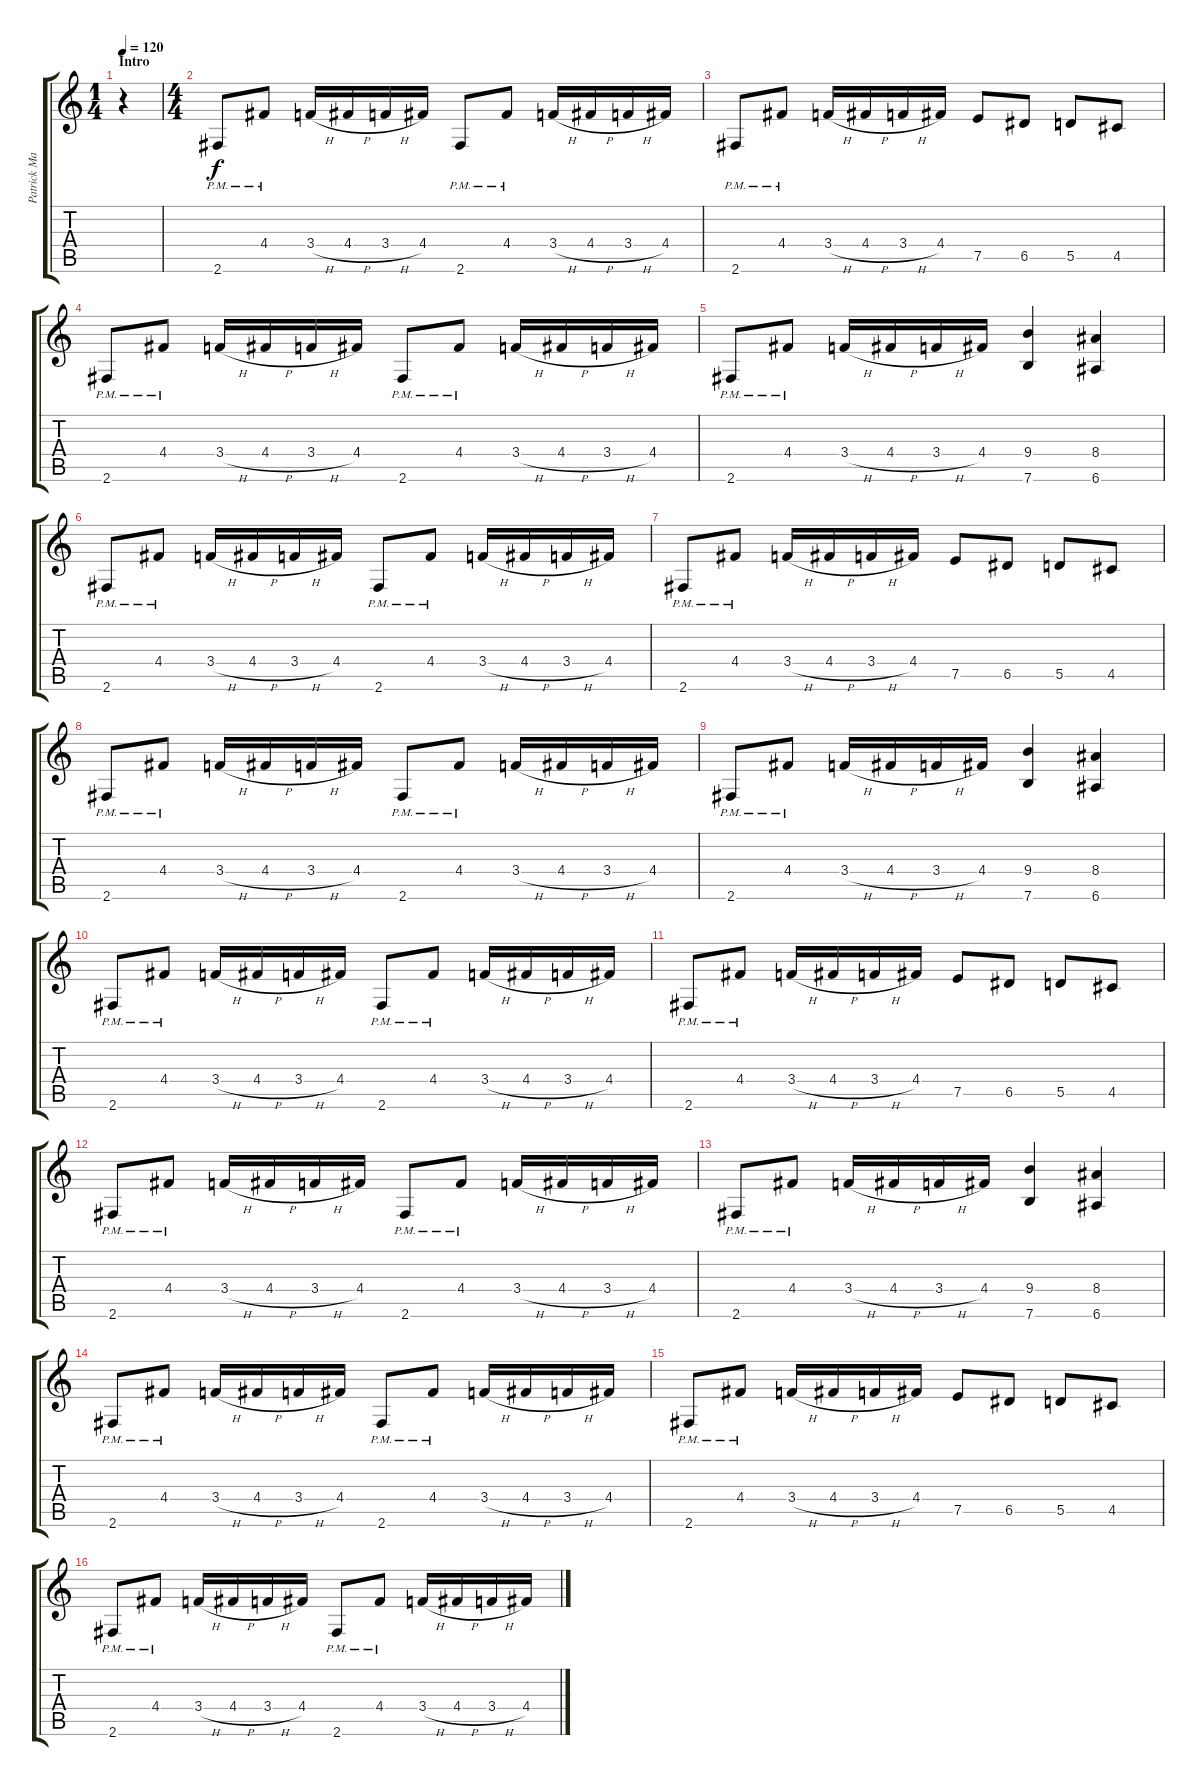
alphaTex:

\track ("Patrick Mameli " "Patrick Ma") {instrument distortionguitar}
\staff {score tabs}
\tuning (E4 B3 G3 D3 A2 E2) {hide}
\ts (1 4)
\section ("" "Intro")
\tempo 120
\tempo 200
\tempo 120
\clef g2
\ks c
r.4{dy f instrument distortionguitar} |
\ts (4 4)
2.6{pm}.8 4.4{pm}.8 3.4{h}.16 4.4{h}.16 3.4{h}.16 4.4.16 2.6{pm}.8 4.4{pm}.8 3.4{h}.16 4.4{h}.16 3.4{h}.16 4.4.16 |
2.6{pm}.8 4.4{pm}.8 3.4{h}.16 4.4{h}.16 3.4{h}.16 4.4.16 7.5.8 6.5.8 5.5.8 4.5.8 |
2.6{pm}.8 4.4{pm}.8 3.4{h}.16 4.4{h}.16 3.4{h}.16 4.4.16 2.6{pm}.8 4.4{pm}.8 3.4{h}.16 4.4{h}.16 3.4{h}.16 4.4.16 |
2.6{pm}.8 4.4{pm}.8 3.4{h}.16 4.4{h}.16 3.4{h}.16 4.4.16 (9.4 7.6).4 (8.4 6.6).4 |
2.6{pm}.8 4.4{pm}.8 3.4{h}.16 4.4{h}.16 3.4{h}.16 4.4.16 2.6{pm}.8 4.4{pm}.8 3.4{h}.16 4.4{h}.16 3.4{h}.16 4.4.16 |
2.6{pm}.8 4.4{pm}.8 3.4{h}.16 4.4{h}.16 3.4{h}.16 4.4.16 7.5.8 6.5.8 5.5.8 4.5.8 |
2.6{pm}.8 4.4{pm}.8 3.4{h}.16 4.4{h}.16 3.4{h}.16 4.4.16 2.6{pm}.8 4.4{pm}.8 3.4{h}.16 4.4{h}.16 3.4{h}.16 4.4.16 |
2.6{pm}.8 4.4{pm}.8 3.4{h}.16 4.4{h}.16 3.4{h}.16 4.4.16 (9.4 7.6).4 (8.4 6.6).4 |
2.6{pm}.8 4.4{pm}.8 3.4{h}.16 4.4{h}.16 3.4{h}.16 4.4.16 2.6{pm}.8 4.4{pm}.8 3.4{h}.16 4.4{h}.16 3.4{h}.16 4.4.16 |
2.6{pm}.8 4.4{pm}.8 3.4{h}.16 4.4{h}.16 3.4{h}.16 4.4.16 7.5.8 6.5.8 5.5.8 4.5.8 |
2.6{pm}.8 4.4{pm}.8 3.4{h}.16 4.4{h}.16 3.4{h}.16 4.4.16 2.6{pm}.8 4.4{pm}.8 3.4{h}.16 4.4{h}.16 3.4{h}.16 4.4.16 |
2.6{pm}.8 4.4{pm}.8 3.4{h}.16 4.4{h}.16 3.4{h}.16 4.4.16 (9.4 7.6).4 (8.4 6.6).4 |
2.6{pm}.8 4.4{pm}.8 3.4{h}.16 4.4{h}.16 3.4{h}.16 4.4.16 2.6{pm}.8 4.4{pm}.8 3.4{h}.16 4.4{h}.16 3.4{h}.16 4.4.16 |
2.6{pm}.8 4.4{pm}.8 3.4{h}.16 4.4{h}.16 3.4{h}.16 4.4.16 7.5.8 6.5.8 5.5.8 4.5.8 |
2.6{pm}.8 4.4{pm}.8 3.4{h}.16 4.4{h}.16 3.4{h}.16 4.4.16 2.6{pm}.8 4.4{pm}.8 3.4{h}.16 4.4{h}.16 3.4{h}.16 4.4.16
